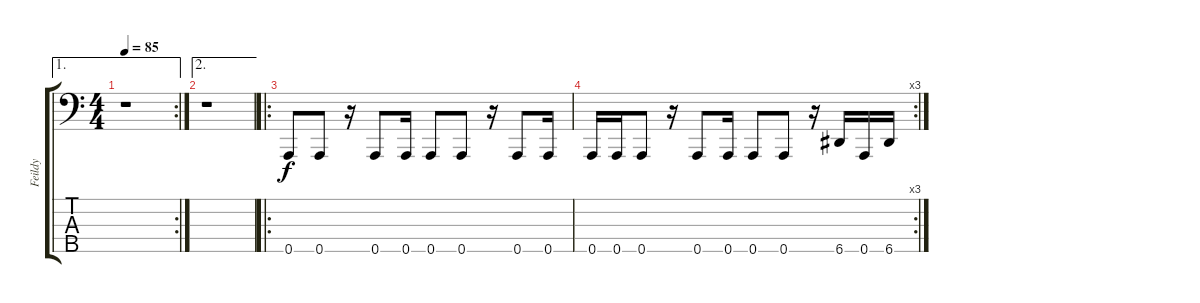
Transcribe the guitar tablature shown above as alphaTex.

\track ("Feildy" "Feildy") {instrument slapbass1}
\staff {score tabs}
\tuning (F2 C2 G1 D1 A0) {hide}
\ae 1
\rc 2
\ts (4 4)
\tempo 85
\clef f4
\ks c
r.1{dy f} |
\ae 2
r.1 |
\ro
0.5.8 0.5.8 r.16 0.5.8 0.5.16 0.5.8 0.5.8 r.16 0.5.8 0.5.16 |
\rc 3
0.5.16 0.5.16 0.5.8 r.16 0.5.8 0.5.16 0.5.8 0.5.8 r.16 6.5.16 0.5.16 6.5.16
